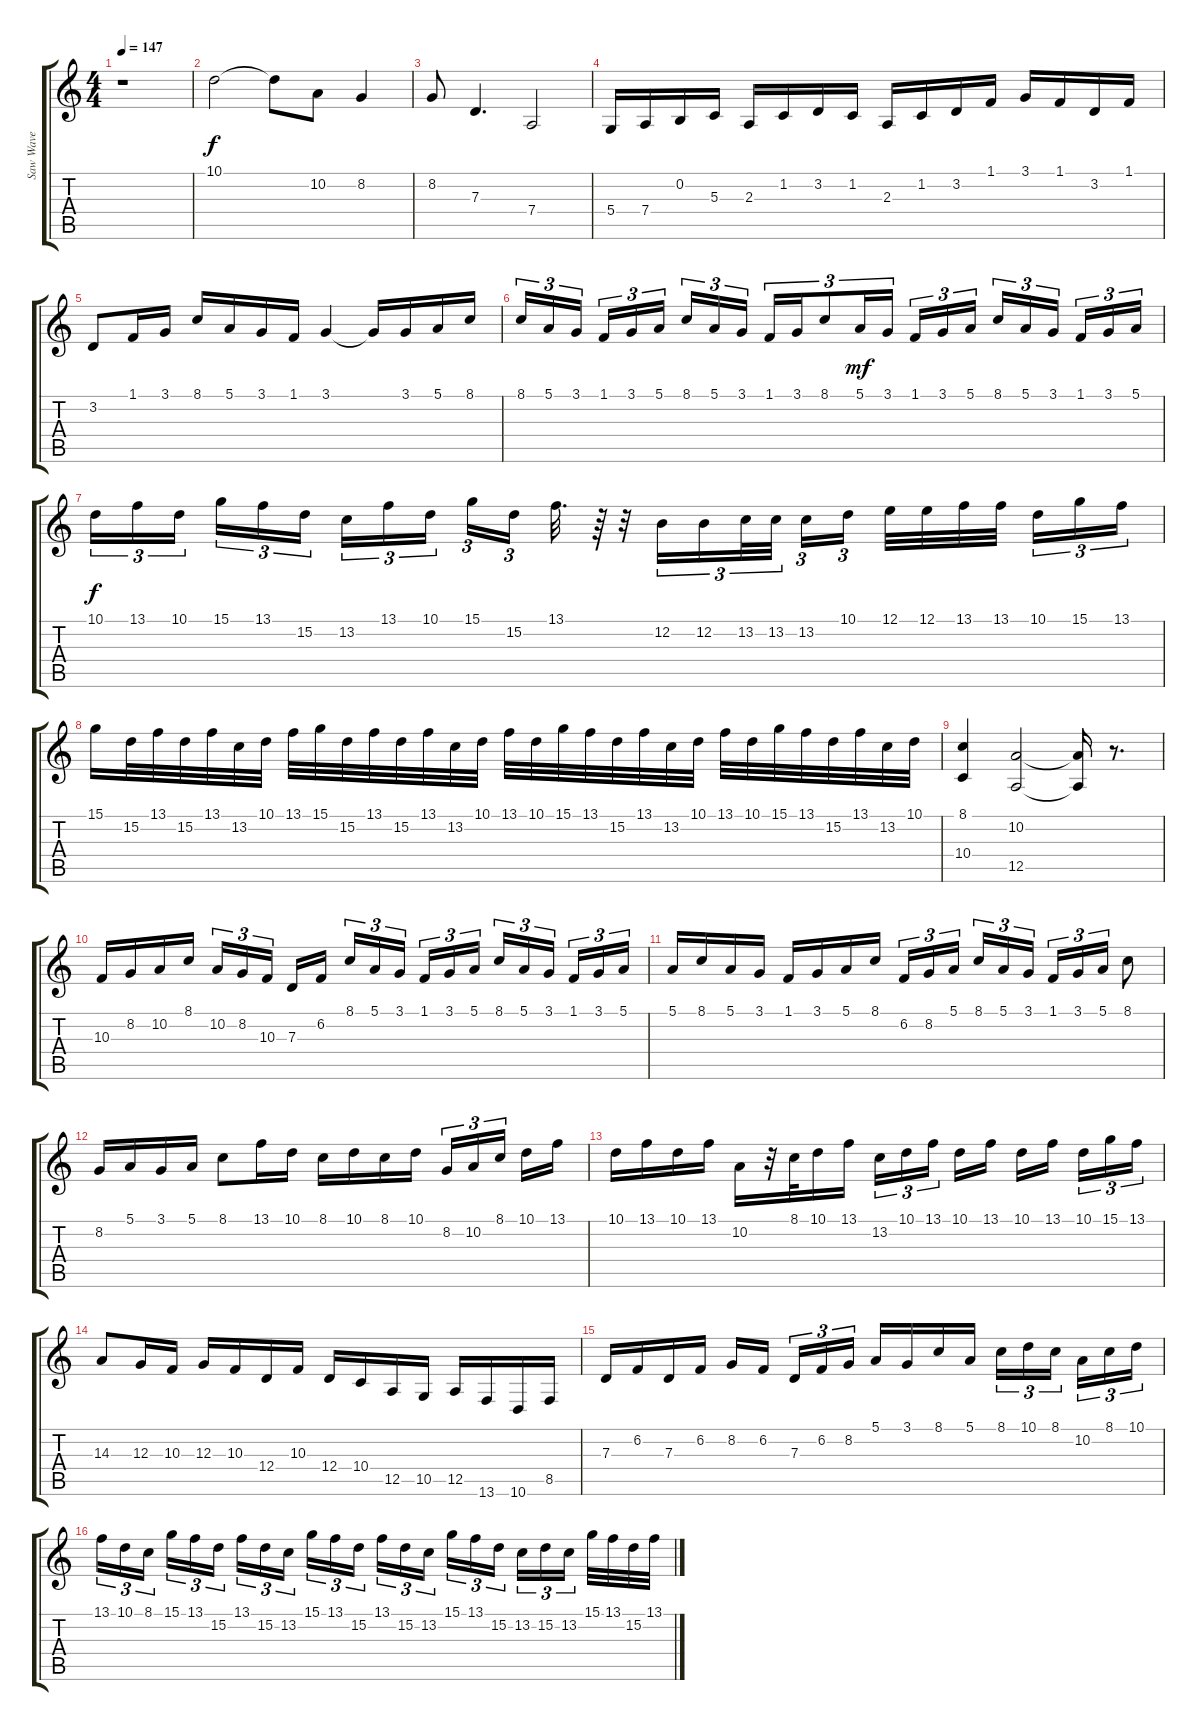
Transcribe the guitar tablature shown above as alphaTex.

\track ("Saw Wave" "Saw Wave") {instrument lead2sawtooth}
\staff {score tabs}
\tuning (E4 B3 G3 D3 A2 E2) {hide}
\ts (4 4)
\tempo 147
\clef g2
\ks c
r.1{dy f} |
10.1.2 10.1{t}.8 10.2.8 8.2.4 |
8.2.8 7.3.4{d} 7.4.2 |
5.4.16 7.4.16 0.2.16 5.3.16 2.3.16 1.2.16 3.2.16 1.2.16 2.3.16 1.2.16 3.2.16 1.1.16 3.1.16 1.1.16 3.2.16 1.1.16 |
3.2.8 1.1.16 3.1.16 8.1.16 5.1.16 3.1.16 1.1.16 3.1.4 3.1{t}.16 3.1.16 5.1.16 8.1.16 |
8.1.16{tu (3 2)} 5.1.16{tu (3 2)} 3.1.16{tu (3 2) beam splitsecondary} 1.1.16{tu (3 2)} 3.1.16{tu (3 2)} 5.1.16{tu (3 2)} 8.1.16{tu (3 2)} 5.1.16{tu (3 2)} 3.1.16{tu (3 2) beam splitsecondary} 1.1.16{tu (3 2)} 3.1.16{tu (3 2)} 8.1.8{tu (3 2)} 5.1.16{tu (3 2) dy mf} 3.1.16{tu (3 2) beam splitsecondary} 1.1.16{tu (3 2)} 3.1.16{tu (3 2)} 5.1.16{tu (3 2)} 8.1.16{tu (3 2)} 5.1.16{tu (3 2)} 3.1.16{tu (3 2) beam splitsecondary} 1.1.16{tu (3 2)} 3.1.16{tu (3 2)} 5.1.16{tu (3 2)} |
10.1.16{tu (3 2) dy f} 13.1.16{tu (3 2)} 10.1.16{tu (3 2) beam splitsecondary} 15.1.16{tu (3 2)} 13.1.16{tu (3 2)} 15.2.16{tu (3 2)} 13.2.16{tu (3 2)} 13.1.16{tu (3 2)} 10.1.16{tu (3 2) beam splitsecondary} 15.1.16{tu (3 2)} 15.2.16{tu (3 2) beam splitsecondary} 13.1.32{d} r.64 r.32 12.2.16{tu (3 2)} 12.2.16{tu (3 2)} 13.2.32{tu (3 2)} 13.2.32{tu (3 2) beam splitsecondary} 13.2.16{tu (3 2)} 10.1.16{tu (3 2)} 12.1.32 12.1.32 13.1.32 13.1.32{beam splitsecondary} 10.1.16{tu (3 2)} 15.1.16{tu (3 2)} 13.1.16{tu (3 2)} |
15.1.16 15.2.32 13.1.32 15.2.32 13.1.32 13.2.32 10.1.32 13.1.32 15.1.32 15.2.32 13.1.32 15.2.32 13.1.32 13.2.32 10.1.32 13.1.32 10.1.32 15.1.32 13.1.32 15.2.32 13.1.32 13.2.32 10.1.32 13.1.32 10.1.32 15.1.32 13.1.32 15.2.32 13.1.32 13.2.32 10.1.32 |
(8.1 10.4).4 (10.2 12.5).2 (10.2{t} 12.5{t}).16 r.8{d} |
10.3.16 8.2.16 10.2.16 8.1.16 10.2.16{tu (3 2)} 8.2.16{tu (3 2)} 10.3.16{tu (3 2) beam splitsecondary} 7.3.16 6.2.16 8.1.16{tu (3 2)} 5.1.16{tu (3 2)} 3.1.16{tu (3 2) beam splitsecondary} 1.1.16{tu (3 2)} 3.1.16{tu (3 2)} 5.1.16{tu (3 2)} 8.1.16{tu (3 2)} 5.1.16{tu (3 2)} 3.1.16{tu (3 2) beam splitsecondary} 1.1.16{tu (3 2)} 3.1.16{tu (3 2)} 5.1.16{tu (3 2)} |
5.1.16 8.1.16 5.1.16 3.1.16 1.1.16 3.1.16 5.1.16 8.1.16 6.2.16{tu (3 2)} 8.2.16{tu (3 2)} 5.1.16{tu (3 2) beam splitsecondary} 8.1.16{tu (3 2)} 5.1.16{tu (3 2)} 3.1.16{tu (3 2)} 1.1.16{tu (3 2)} 3.1.16{tu (3 2)} 5.1.16{tu (3 2)} 8.1.8 |
8.2.16 5.1.16 3.1.16 5.1.16 8.1.8 13.1.16 10.1.16 8.1.16 10.1.16 8.1.16 10.1.16 8.2.16{tu (3 2)} 10.2.16{tu (3 2)} 8.1.16{tu (3 2) beam splitsecondary} 10.1.16 13.1.16 |
10.1.16 13.1.16 10.1.16 13.1.16 10.2.16 r.32 8.1.32 10.1.16 13.1.16 13.2.16{tu (3 2)} 10.1.16{tu (3 2)} 13.1.16{tu (3 2) beam splitsecondary} 10.1.16 13.1.16 10.1.16 13.1.16{beam splitsecondary} 10.1.16{tu (3 2)} 15.1.16{tu (3 2)} 13.1.16{tu (3 2)} |
14.3.8 12.3.16 10.3.16 12.3.16 10.3.16 12.4.16 10.3.16 12.4.16 10.4.16 12.5.16 10.5.16 12.5.16 13.6.16 10.6.16 8.5.16 |
7.3.16 6.2.16 7.3.16 6.2.16 8.2.16 6.2.16{beam splitsecondary} 7.3.16{tu (3 2)} 6.2.16{tu (3 2)} 8.2.16{tu (3 2)} 5.1.16 3.1.16 8.1.16 5.1.16 8.1.16{tu (3 2)} 10.1.16{tu (3 2)} 8.1.16{tu (3 2) beam splitsecondary} 10.2.16{tu (3 2)} 8.1.16{tu (3 2)} 10.1.16{tu (3 2)} |
13.1.16{tu (3 2)} 10.1.16{tu (3 2)} 8.1.16{tu (3 2) beam splitsecondary} 15.1.16{tu (3 2)} 13.1.16{tu (3 2)} 15.2.16{tu (3 2)} 13.1.16{tu (3 2)} 15.2.16{tu (3 2)} 13.2.16{tu (3 2) beam splitsecondary} 15.1.16{tu (3 2)} 13.1.16{tu (3 2)} 15.2.16{tu (3 2)} 13.1.16{tu (3 2)} 15.2.16{tu (3 2)} 13.2.16{tu (3 2) beam splitsecondary} 15.1.16{tu (3 2)} 13.1.16{tu (3 2)} 15.2.16{tu (3 2)} 13.2.16{tu (3 2)} 15.2.16{tu (3 2)} 13.2.16{tu (3 2) beam splitsecondary} 15.1.32 13.1.32 15.2.32 13.1.32
